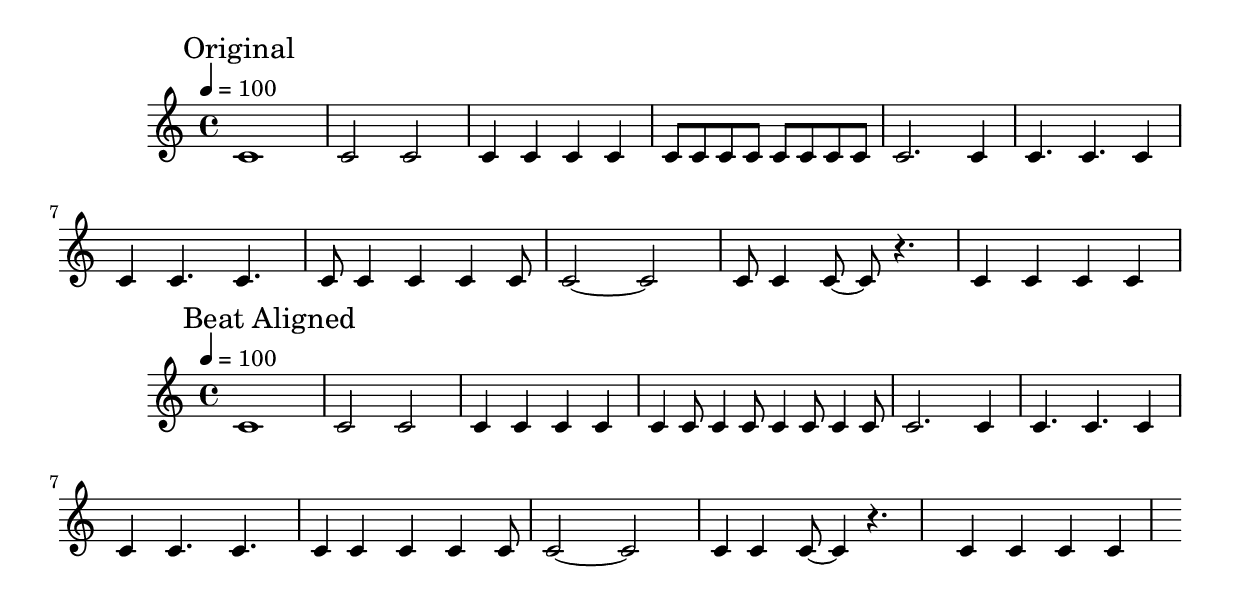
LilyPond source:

\version "2.19.49"
\version "2.19.49"

#(define quarter-moment (ly:make-moment 1/4))
#(define zero-moment (ly:make-moment 0))


#(define (moment-eq? a b)
  (let ((a-main (ly:moment-main a))
        (b-main (ly:moment-main b)))
   (= a-main b-main)))
#(define (moment-leq? a b)
  (or (ly:moment<? a b)
   (moment-eq? a b)))

% WHY DOESN'T THIS WORK???
% #(define (has-duration? event)
%   (and (ly:music? next)
%        (or (ly:music-property next 'duration #f)
%            (and (eq? (ly:music-property event 'name)
%                       'EventChord)
%                 (has-duration? (car (ly:music-property
%                                      event
%                                      'elements)))))))

% (with-output-to-file "display.txt"
% (lambda () #{ \displayMusic { #notes } #}))


#(define (dur-from-mom mom)
  (let ((mom-len (ly:moment-main mom))
        (dur-len (- (inexact->exact (/ (log (ly:moment-main mom)) (log 2))))))
   (ly:make-duration dur-len)))


#(define (off-shorter original)
  (let ((new-music (ly:music-deep-copy original)))
   new-music)
)

% DOES THIS NEED TO TAKE CHORDS INTO ACCOUNT?
#(define (off-longer original partial remaining)
  (let* ((new-partial (ly:music-deep-copy original))
         (new-remaining (ly:music-deep-copy original))
         (new-music (list new-partial new-remaining))
         (new-partial-articulations (ly:music-property new-partial 'articulations '())))
   (ly:music-set-property! new-partial 'duration (dur-from-mom partial))
   (if (not (eq? (ly:music-property new-partial 'name)
                 'RestEvent))
    (ly:music-set-property! new-partial 'articulations (cons (make-music 'TieEvent) new-partial-articulations)))
   (ly:music-set-property! new-remaining 'duration (dur-from-mom remaining))
   new-music)
)

#(define (on-on original)
  (let ((new-music (ly:music-deep-copy original)))
   new-music)
)

#(define (on-off-longer original original-mom next-pos)
  (let* ((new-one (ly:music-deep-copy original))
         (new-two (ly:music-deep-copy original))
         (new-music (list new-one new-two))
         (one-mom (ly:moment-sub original-mom next-pos))
         (new-one-articulations (ly:music-property new-one 'articulations '())))
   (ly:music-set-property! new-one 'duration (dur-from-mom one-mom))
   (if (not (eq? (ly:music-property new-one 'name)
                 'RestEvent))
    (ly:music-set-property! new-one 'articulations (cons (make-music 'TieEvent) new-one-articulations)))
   (ly:music-set-property! new-two 'duration (dur-from-mom next-pos))
   new-music)
)

#(define (on-off-shorter original)
  (let ((new-music (ly:music-deep-copy original)))
   new-music)
)


#(define (music-events original-list beat-pos)
  (if (null? original-list)
   '()
   (let ((next (car original-list))
         (rest (cdr original-list)))
    (if (and (ly:music? next)
             (ly:music-property next 'duration #f))
     (let* ((next-dur (ly:music-property next 'duration))
            (next-mom (ly:duration-length next-dur))
            (next-pos (ly:moment-mod (ly:moment-add beat-pos next-mom)
                                     quarter-moment)))
      (if (not (moment-eq? beat-pos zero-moment))
       (if (moment-leq? (ly:moment-add beat-pos next-mom) quarter-moment)
           (cons (off-shorter next)
                 (music-events rest next-pos))
           (let* ((partial (ly:moment-sub quarter-moment beat-pos))
                  (remaining (ly:moment-sub next-mom partial)))
            (append (off-longer next partial remaining)
                    (music-events rest next-pos)))
      )
       (if (moment-eq? next-pos zero-moment)
           (cons (on-on next)
                 (music-events rest next-pos))
           (if (moment-leq? quarter-moment next-mom)
               (append (on-off-longer next next-mom next-pos)
                       (music-events rest next-pos))
               (cons (on-off-shorter next)
                     (music-events rest next-pos))
               ))
     ))
     (cons
      (beat-align next beat-pos)
      (music-events rest beat-pos))
   )
  )
 )
)


#(define (beat-align original beat-pos)
  (cond
   ((ly:music? original)
    (let ((elt (ly:music-property original 'element))
          (elts (ly:music-property original 'elements))
          (new-music (ly:music-deep-copy original)))
     (cond
      ((not (null? elts))
       (ly:music-set-property!
        new-music
        'elements
        (beat-align elts beat-pos)))
      ((not (null? elt))
       (ly:music-set-property!
        new-music 'element
        (beat-align elt beat-pos))))
     new-music))
   ((list? original)
    (music-events original beat-pos))
   (#t
    (ly:music-deep-copy original))))


ba = #(define-music-function
       (parser location notes)
       (ly:music?)
       (let ((aligned (beat-align notes zero-moment)))
        #{
        \tag #'layout { $notes }
        \tag #'midi { $aligned }
        #}
      )
     )

\version "2.16.2"

% Written by Chris Maden, <URL: http://crism.maden.org/ >.
% Released into the public domain.
% Disclaimer: good enough for me; may not be good enough for you.  See
% the documentation of \sw at the end of this file.

% A CHANGE since the 2.14-compatible (and previous) versions: this is
% now slightly more general, but more importantly, the sense of the
% pair Boolean has changed.  Previously in-pair was #f on the first
% half of a beat, and #t on the second half of a beat.  Now, on-beat
% is #t on the first half of a beat, and #f on the second half.  It
% seemed simpler, plus is was well baked-in before I realized it was
% different.  This won’t affect any uses of \sw, but if you were using
% any of these functions directly, Atheia help you.

% Some constants: durations of an eighth note, a triplet quarter, and
% a triplet eighth.
#(define eighth-length (ly:make-duration 3 0 1 1))
#(define swing-one (ly:make-duration 2 0 2 3))
#(define swing-two (ly:make-duration 3 0 2 3))

% (is-eighth? event)
% Returns #t if event is a LilyPond music object with 'duration equal
% to an eighth note, or if it is an 'EventChord whose first component
% passes this same test.
#(define (is-eighth? event)
   (and (ly:music? event)
        (or (equal? (ly:music-property event 'duration)
                    eighth-length)
            (and (eq? (ly:music-property event 'name)
                      'EventChord)
                 (is-eighth? (car (ly:music-property
                                   event
                                   'elements)))))))

% (swing-eighth straight on-beat)
% Assuming that straight is an event with eighth-note duration, or a
% chord of such events, its duration is altered to a quarter-note
% triplet or an eighth-note triplet, depending on the sense of
% on-beat.
#(define (swing-eighth straight on-beat)
   (let ((new-duration (if on-beat swing-one swing-two))
         (new-music (ly:music-deep-copy straight)))
     (if (eq? (ly:music-property straight 'name) 'EventChord)
         (ly:music-set-property!
          new-music
          'elements
          (map (lambda (n) (swing-eighth n on-beat))
               (ly:music-property straight 'elements)))
         (ly:music-set-property! new-music 'duration new-duration))
     new-music))

% (swing-events straight-list on-beat)
% Builds up a copy of a list.  If any members are believed to be
% eighth-note events, they are altered and the sense of on-beat is
% inverted.  Otherwise, (swing-eighths) is recursively called.
#(define (swing-events straight-list on-beat)
   (if (null? straight-list)
       '()
       (let ((next (car straight-list)))
         (if (is-eighth? next)
             (cons (swing-eighth next on-beat)
                   (swing-events (cdr straight-list) (not on-beat)))
             (cons (swing-eighths next on-beat)
                   (swing-events (cdr straight-list) on-beat))))))

% (swing-eighths straight on-beat)
% Makes a copy of LilyPond music objects.  Mostly, this is a deep
% (identical) copy, but it looks through lists for chords and other
% things with durations, and modifies them accordingly.
#(define (swing-eighths straight on-beat)
   (cond
    ((ly:music? straight)
     (let ((elt (ly:music-property straight 'element))
           (elts (ly:music-property straight 'elements))
           (new-music (ly:music-deep-copy straight)))
       (cond
        ((not (null? elts))
         (ly:music-set-property!
          new-music
          'elements
          (swing-eighths elts on-beat)))
        ((not (null? elt))
         (ly:music-set-property!
          new-music 'element
          (swing-eighths elt on-beat))))
       new-music))
    ((list? straight) (swing-events straight on-beat))
    (#t (ly:music-deep-copy straight))))

% \sw music
% Turns a series of notes into two tagged sequences (tagged 'layout
% and 'midi)
% The 'layout tagged sequence is unaltered.  The 'midi tagged sequence
% has pairs of eighth notes turned into swung triplets.
% This only works if eighth notes are always in beat-wise pairs; this
% means no half-beat anacrucis, no dotted quarters, or other
% often-convenient notations.  Chords are presumed to have identical
% durations of all component notes.
sw = #(define-music-function
        (parser location notes)
        (ly:music?)
        (let ((swing (swing-eighths notes #t)))
          #{
            \tag #'layout { $notes }
            \tag #'midi { $swing }
          #}
          ))


global = {
  \key c \major

  %% Time Signature
  \time 4/4
  \tempo 4=100
}

testmusic = \sw \relative c' {
  |
  % \partial 8 c8 |
  c1 |
  c2 c2 |
  c4 c4 c4 c4 |
  c8 c8 c8 c8 c8 c8 c8 c8 |
  c2. c4 |
  c4. c4. c4 |
  c4 c4. c4. |
  c8 c4 c4 c4 c8 |
  c2~ c2 |
  c8 c4 c8~ c8 r4. |
  c4 c4 c4 c4 |
}

% {
%   #(with-output-to-file "display.txt"
%     (lambda () #{ \displayMusic { \testmusic } #}))
% }

\score
{
  \keepWithTag #'layout
  \new Staff << \global \mark "Original" \testmusic >>
  \layout {}
}

\score
{
  \keepWithTag #'midi
  \new Staff << \global \mark "Beat Aligned"  \testmusic >>
  \layout {}
  \midi {}
}
